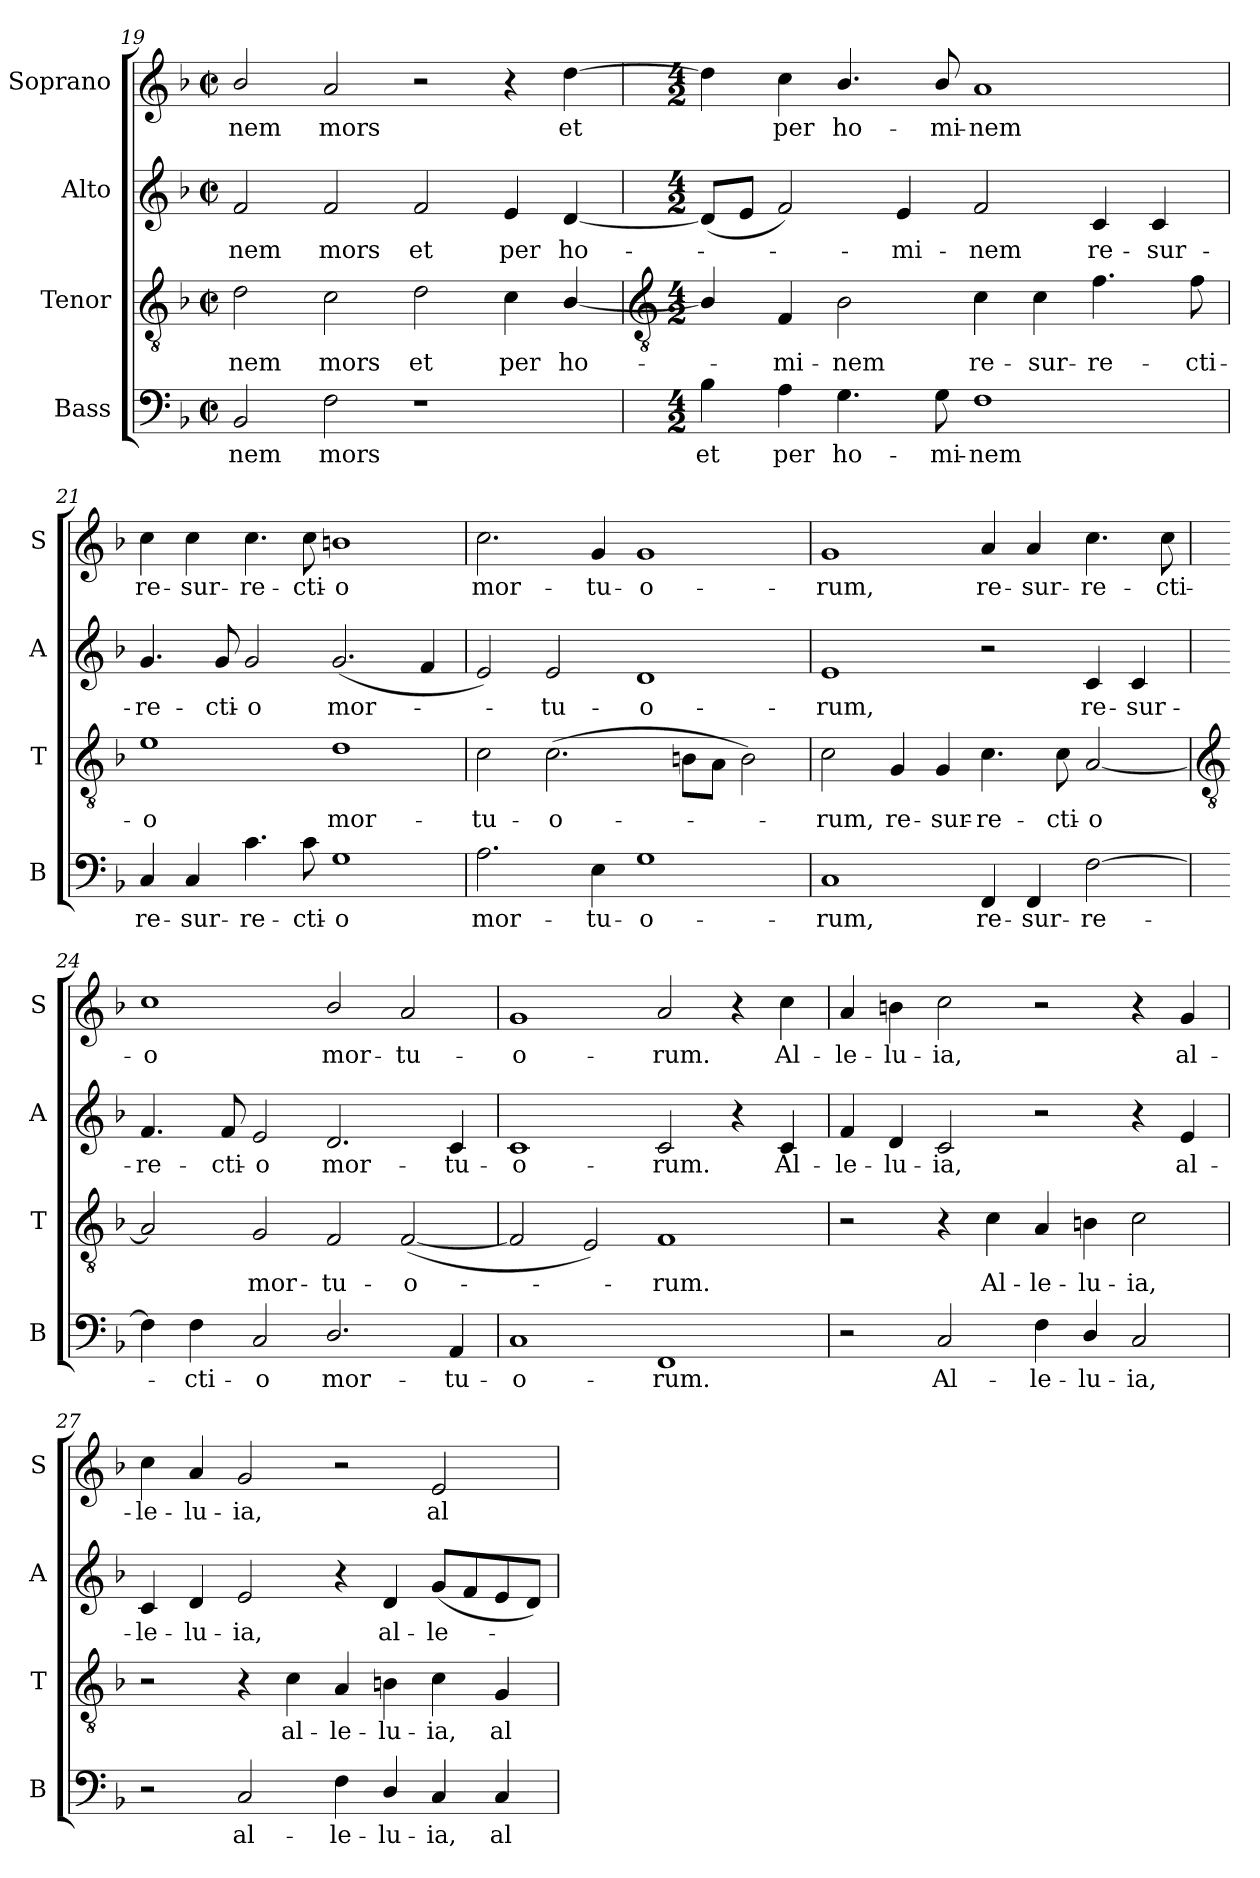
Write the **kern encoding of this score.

**kern	**text	**kern	**text	**kern	**text	**kern	**text
*part4	*part4	*part3	*part3	*part2	*part2	*part1	*part1
*staff4	*staff4	*staff3	*staff3	*staff2	*staff2	*staff1	*staff1
*I"Bass	*	*I"Tenor	*	*I"Alto	*	*I"Soprano	*
*I'B	*	*I'T	*	*I'A	*	*I'S	*
*clefF4	*	*clefGv2	*	*clefG2	*	*clefG2	*
*k[b-]	*	*k[b-]	*	*k[b-]	*	*k[b-]	*
*F:	*	*F:	*	*F:	*	*F:	*
*M4/2	*	*M4/2	*	*M4/2	*	*M4/2	*
*met(c|)	*	*met(c|)	*	*met(c|)	*	*met(c|)	*
=19	=19	=19	=19	=19	=19	=19	=19
!	!LO:LY:b	!	!LO:LY:b	!	!LO:LY:b	!	!LO:LY:b
2BB-	-nem	2d	-nem	2f	-nem	2b-/	-nem
!	!LO:LY:b	!	!LO:LY:b	!	!LO:LY:b	!	!LO:LY:b
2F	mors	2c	mors	2f	mors	2a	mors
!	!	!	!LO:LY:b	!	!LO:LY:b	!	!
1r	.	2d	et	2f	et	2r	.
!	!	!	!LO:LY:b	!	!LO:LY:b	!	!
.	.	4c	per	4e	per	4r	.
!	!	!	!LO:LY:b	!	!LO:LY:b	!	!LO:LY:b
.	.	[4B-/	ho-	[4d	ho-	[4dd	et
!!LO:LB:g=z
=20	=20	=20	=20	=20	=20	=20	=20
*	*	*clefGv2	*	*	*	*	*
*M4/2	*	*M4/2	*	*M4/2	*	*M4/2	*
!	!LO:LY:b	!	!	!	!	!	!
4B-	et	4B-/]	.	(<8dL]	.	4dd]	.
.	.	.	.	8eJ	.	.	.
!	!LO:LY:b	!	!LO:LY:b	!	!	!	!LO:LY:b
4A	per	4F	mi-	2f)	.	4cc	per
!	!LO:LY:b	!	!LO:LY:b	!	!	!	!LO:LY:b
4.G	ho-	2B-	-nem	.	.	4.b-/	ho-
!	!	!	!	!	!LO:LY:b	!	!
.	.	.	.	4e	mi-	.	.
!	!LO:LY:b	!	!	!	!	!	!LO:LY:b
8G	-mi-	.	.	.	.	8b-/	-mi-
!	!LO:LY:b	!	!LO:LY:b	!	!LO:LY:b	!	!LO:LY:b
1F	-nem	4c	re-	2f	-nem	1a	-nem
!	!	!	!LO:LY:b	!	!	!	!
.	.	4c	-sur-	.	.	.	.
!	!	!	!LO:LY:b	!	!LO:LY:b	!	!
.	.	4.f	-re-	4c	re-	.	.
!	!	!	!	!	!LO:LY:b	!	!
.	.	.	.	4c	-sur-	.	.
!	!	!	!LO:LY:b	!	!	!	!
.	.	8f	-cti-	.	.	.	.
=21	=21	=21	=21	=21	=21	=21	=21
!	!LO:LY:b	!	!LO:LY:b	!	!LO:LY:b	!	!LO:LY:b
4C	re-	1e	-o	4.g	-re-	4cc	re-
!	!LO:LY:b	!	!	!	!	!	!LO:LY:b
4C	-sur-	.	.	.	.	4cc	-sur-
!	!	!	!	!	!LO:LY:b	!	!
.	.	.	.	8g	-cti-	.	.
!	!LO:LY:b	!	!	!	!LO:LY:b	!	!LO:LY:b
4.c	-re-	.	.	2g	-o	4.cc	-re-
!	!LO:LY:b	!	!	!	!	!	!LO:LY:b
8c	-cti-	.	.	.	.	8cc	-cti-
!	!LO:LY:b	!	!LO:LY:b	!	!LO:LY:b	!	!LO:LY:b
1G	-o	1d	mor-	(<2.g	mor-	1bn	-o
.	.	.	.	4f	.	.	.
=22	=22	=22	=22	=22	=22	=22	=22
!	!LO:LY:b	!	!LO:LY:b	!	!	!	!LO:LY:b
2.A	mor-	2c	-tu-	2e)	.	2.cc	mor-
!	!	!	!LO:LY:b	!	!LO:LY:b	!	!
.	.	(>2.c	-o-	2e	tu-	.	.
!	!LO:LY:b	!	!	!	!	!	!LO:LY:b
4E	-tu-	.	.	.	.	4g	-tu-
!	!LO:LY:b	!	!	!	!LO:LY:b	!	!LO:LY:b
1G	-o-	.	.	1d	-o-	1g	-o-
.	.	8Bn\L	.	.	.	.	.
.	.	8A\J	.	.	.	.	.
.	.	2B)	.	.	.	.	.
=23	=23	=23	=23	=23	=23	=23	=23
!	!LO:LY:b	!	!LO:LY:b	!	!LO:LY:b	!	!LO:LY:b
1C	-rum,	2c	rum,	1e	-rum,	1g	-rum,
!	!	!	!LO:LY:b	!	!	!	!
.	.	4G	re-	.	.	.	.
!	!	!	!LO:LY:b	!	!	!	!
.	.	4G	-sur-	.	.	.	.
!	!LO:LY:b	!	!LO:LY:b	!	!	!	!LO:LY:b
4FF	re-	4.c	-re-	2r	.	4a	re-
!	!LO:LY:b	!	!	!	!	!	!LO:LY:b
4FF	-sur-	.	.	.	.	4a	-sur-
!	!	!	!LO:LY:b	!	!	!	!
.	.	8c	-cti-	.	.	.	.
!	!LO:LY:b	!	!LO:LY:b	!	!LO:LY:b	!	!LO:LY:b
[2F	-re-	[2A	-o	4c	re-	4.cc	-re-
!	!	!	!	!	!LO:LY:b	!	!
.	.	.	.	4c	-sur-	.	.
!	!	!	!	!	!	!	!LO:LY:b
.	.	.	.	.	.	8cc	-cti-
!!LO:LB:g=z
=24	=24	=24	=24	=24	=24	=24	=24
*	*	*clefGv2	*	*	*	*	*
!	!	!	!	!	!LO:LY:b	!	!LO:LY:b
4F]	.	2A]	.	4.f	-re-	1cc	-o
!	!LO:LY:b	!	!	!	!	!	!
4F	cti-	.	.	.	.	.	.
!	!	!	!	!	!LO:LY:b	!	!
.	.	.	.	8f	-cti-	.	.
!	!LO:LY:b	!	!LO:LY:b	!	!LO:LY:b	!	!
2C	-o	2G	mor-	2e	-o	.	.
!	!LO:LY:b	!	!LO:LY:b	!	!LO:LY:b	!	!LO:LY:b
2.D/	mor-	2F	-tu-	2.d	mor-	2b-/	mor-
!	!	!	!LO:LY:b	!	!	!	!LO:LY:b
.	.	(<[2F	-o-	.	.	2a	-tu-
!	!LO:LY:b	!	!	!	!LO:LY:b	!	!
4AA	-tu-	.	.	4c	-tu-	.	.
=25	=25	=25	=25	=25	=25	=25	=25
!	!LO:LY:b	!	!	!	!LO:LY:b	!	!LO:LY:b
1C	-o-	2F]	.	1c	-o-	1g	-o-
.	.	2E)	.	.	.	.	.
!	!LO:LY:b	!	!LO:LY:b	!	!LO:LY:b	!	!LO:LY:b
1FF	-rum.	1F	rum.	2c	-rum.	2a	-rum.
.	.	.	.	4r	.	4r	.
!	!	!	!	!	!LO:LY:b	!	!LO:LY:b
.	.	.	.	4c	Al-	4cc	Al-
=26	=26	=26	=26	=26	=26	=26	=26
!	!	!	!	!	!LO:LY:b	!	!LO:LY:b
2r	.	2r	.	4f	-le-	4a	-le-
!	!	!	!	!	!LO:LY:b	!	!LO:LY:b
.	.	.	.	4d	-lu-	4bn	-lu-
!	!LO:LY:b	!	!	!	!LO:LY:b	!	!LO:LY:b
2C	Al-	4r	.	2c	-ia,	2cc	-ia,
!	!	!	!LO:LY:b	!	!	!	!
.	.	4c	Al-	.	.	.	.
!	!LO:LY:b	!	!LO:LY:b	!	!	!	!
4F	-le-	4A	-le-	2r	.	2r	.
!	!LO:LY:b	!	!LO:LY:b	!	!	!	!
4D/	-lu-	4Bn	-lu-	.	.	.	.
!	!LO:LY:b	!	!LO:LY:b	!	!	!	!
2C	-ia,	2c	-ia,	4r	.	4r	.
!	!	!	!	!	!LO:LY:b	!	!LO:LY:b
.	.	.	.	4e	al-	4g	al-
=27	=27	=27	=27	=27	=27	=27	=27
!	!	!	!	!	!LO:LY:b	!	!LO:LY:b
2r	.	2r	.	4c	-le-	4cc	-le-
!	!	!	!	!	!LO:LY:b	!	!LO:LY:b
.	.	.	.	4d	-lu-	4a	-lu-
!	!LO:LY:b	!	!	!	!LO:LY:b	!	!LO:LY:b
2C	al-	4r	.	2e	-ia,	2g	-ia,
!	!	!	!LO:LY:b	!	!	!	!
.	.	4c	al-	.	.	.	.
!	!LO:LY:b	!	!LO:LY:b	!	!	!	!
4F	-le-	4A	-le-	4r	.	2r	.
!	!LO:LY:b	!	!LO:LY:b	!	!LO:LY:b	!	!
4D/	-lu-	4Bn	-lu-	4d	al-	.	.
!	!LO:LY:b	!	!LO:LY:b	!	!LO:LY:b	!	!LO:LY:b
4C	-ia,	4c	-ia,	(<8gL	-le-	2e	al-
.	.	.	.	8f	.	.	.
!	!LO:LY:b	!	!LO:LY:b	!	!	!	!
4C	al-	4G	al-	8e	.	.	.
.	.	.	.	8dJ)	.	.	.
=	=	=	=	=	=	=	=
*-	*-	*-	*-	*-	*-	*-	*-
